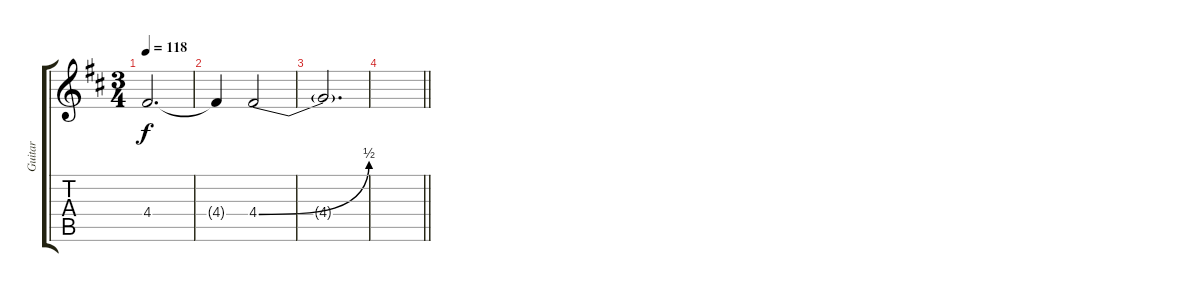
\track ("Guitar" "Guitar") {instrument electricguitarclean}
\staff {score tabs}
\tuning (E4 B3 G3 D3 A2 E2) {hide}
\ts (3 4)
\tempo 118
\clef g2
\ks d
4.4{t}.2{d dy f} |
4.4{t}.4 4.4{be (bend 0 0 60 2)}.2 |
4.4{t}.2{d} |
\barLineRight lightlight
